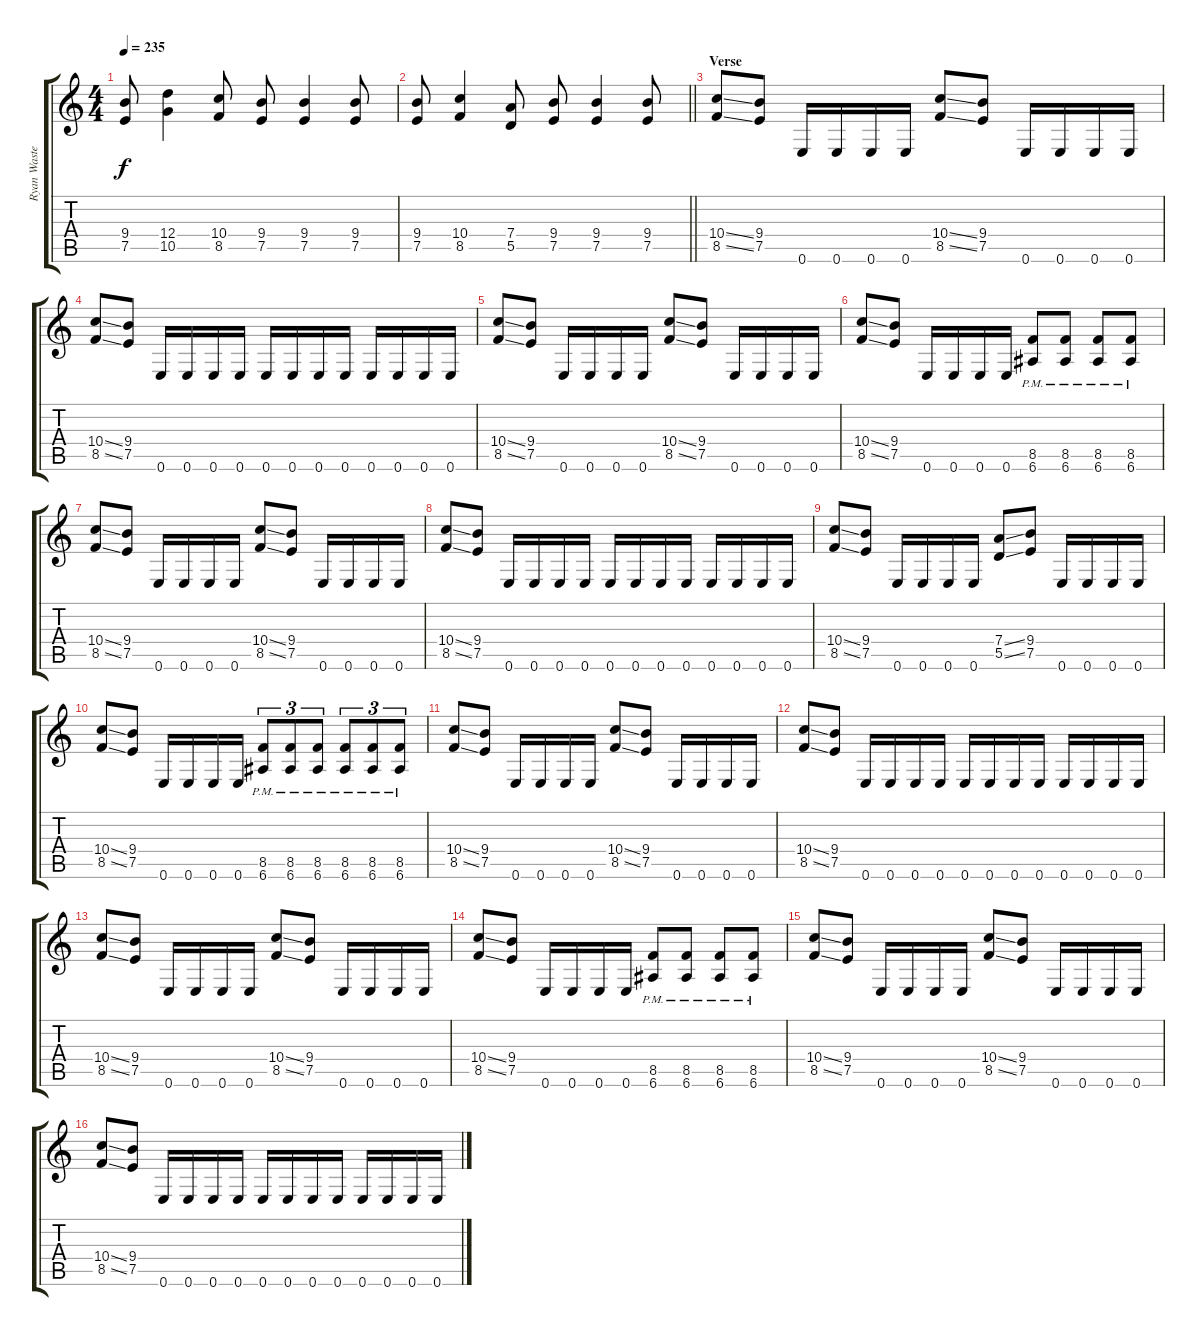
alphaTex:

\track ("Ryan Waste (Left)" "Ryan Waste") {instrument distortionguitar}
\staff {score tabs}
\tuning (E4 B3 G3 D3 A2 E2) {hide}
\ts (4 4)
\tempo 235
\clef g2
\ks c
(9.4 7.5).8{dy f} (12.4 10.5).4 (10.4 8.5).8 (9.4 7.5).8 (9.4 7.5).4 (9.4 7.5).8 |
\barLineRight lightlight
(9.4 7.5).8 (10.4 8.5).4 (7.4 5.5).8 (9.4 7.5).8 (9.4 7.5).4 (9.4 7.5).8 |
\section ("" "Verse")
(10.4{ss} 8.5{ss}).8 (9.4 7.5).8 0.6.16 0.6.16 0.6.16 0.6.16 (10.4{ss} 8.5{ss}).8 (9.4 7.5).8 0.6.16 0.6.16 0.6.16 0.6.16 |
(10.4{ss} 8.5{ss}).8 (9.4 7.5).8 0.6.16 0.6.16 0.6.16 0.6.16 0.6.16 0.6.16 0.6.16 0.6.16 0.6.16 0.6.16 0.6.16 0.6.16 |
(10.4{ss} 8.5{ss}).8 (9.4 7.5).8 0.6.16 0.6.16 0.6.16 0.6.16 (10.4{ss} 8.5{ss}).8 (9.4 7.5).8 0.6.16 0.6.16 0.6.16 0.6.16 |
(10.4{ss} 8.5{ss}).8 (9.4 7.5).8 0.6.16 0.6.16 0.6.16 0.6.16 (8.5{pm} 6.6{pm}).8 (8.5{pm} 6.6{pm}).8 (8.5{pm} 6.6{pm}).8 (8.5{pm} 6.6{pm}).8 |
(10.4{ss} 8.5{ss}).8 (9.4 7.5).8 0.6.16 0.6.16 0.6.16 0.6.16 (10.4{ss} 8.5{ss}).8 (9.4 7.5).8 0.6.16 0.6.16 0.6.16 0.6.16 |
(10.4{ss} 8.5{ss}).8 (9.4 7.5).8 0.6.16 0.6.16 0.6.16 0.6.16 0.6.16 0.6.16 0.6.16 0.6.16 0.6.16 0.6.16 0.6.16 0.6.16 |
(10.4{ss} 8.5{ss}).8 (9.4 7.5).8 0.6.16 0.6.16 0.6.16 0.6.16 (7.4{ss} 5.5{ss}).8 (9.4 7.5).8 0.6.16 0.6.16 0.6.16 0.6.16 |
(10.4{ss} 8.5{ss}).8 (9.4 7.5).8 0.6.16 0.6.16 0.6.16 0.6.16 (8.5{pm} 6.6{pm}).8{tu (3 2)} (8.5{pm} 6.6{pm}).8{tu (3 2)} (8.5{pm} 6.6{pm}).8{tu (3 2)} (8.5{pm} 6.6{pm}).8{tu (3 2)} (8.5{pm} 6.6{pm}).8{tu (3 2)} (8.5{pm} 6.6{pm}).8{tu (3 2)} |
(10.4{ss} 8.5{ss}).8 (9.4 7.5).8 0.6.16 0.6.16 0.6.16 0.6.16 (10.4{ss} 8.5{ss}).8 (9.4 7.5).8 0.6.16 0.6.16 0.6.16 0.6.16 |
(10.4{ss} 8.5{ss}).8 (9.4 7.5).8 0.6.16 0.6.16 0.6.16 0.6.16 0.6.16 0.6.16 0.6.16 0.6.16 0.6.16 0.6.16 0.6.16 0.6.16 |
(10.4{ss} 8.5{ss}).8 (9.4 7.5).8 0.6.16 0.6.16 0.6.16 0.6.16 (10.4{ss} 8.5{ss}).8 (9.4 7.5).8 0.6.16 0.6.16 0.6.16 0.6.16 |
(10.4{ss} 8.5{ss}).8 (9.4 7.5).8 0.6.16 0.6.16 0.6.16 0.6.16 (8.5{pm} 6.6{pm}).8 (8.5{pm} 6.6{pm}).8 (8.5{pm} 6.6{pm}).8 (8.5{pm} 6.6{pm}).8 |
(10.4{ss} 8.5{ss}).8 (9.4 7.5).8 0.6.16 0.6.16 0.6.16 0.6.16 (10.4{ss} 8.5{ss}).8 (9.4 7.5).8 0.6.16 0.6.16 0.6.16 0.6.16 |
(10.4{ss} 8.5{ss}).8 (9.4 7.5).8 0.6.16 0.6.16 0.6.16 0.6.16 0.6.16 0.6.16 0.6.16 0.6.16 0.6.16 0.6.16 0.6.16 0.6.16
